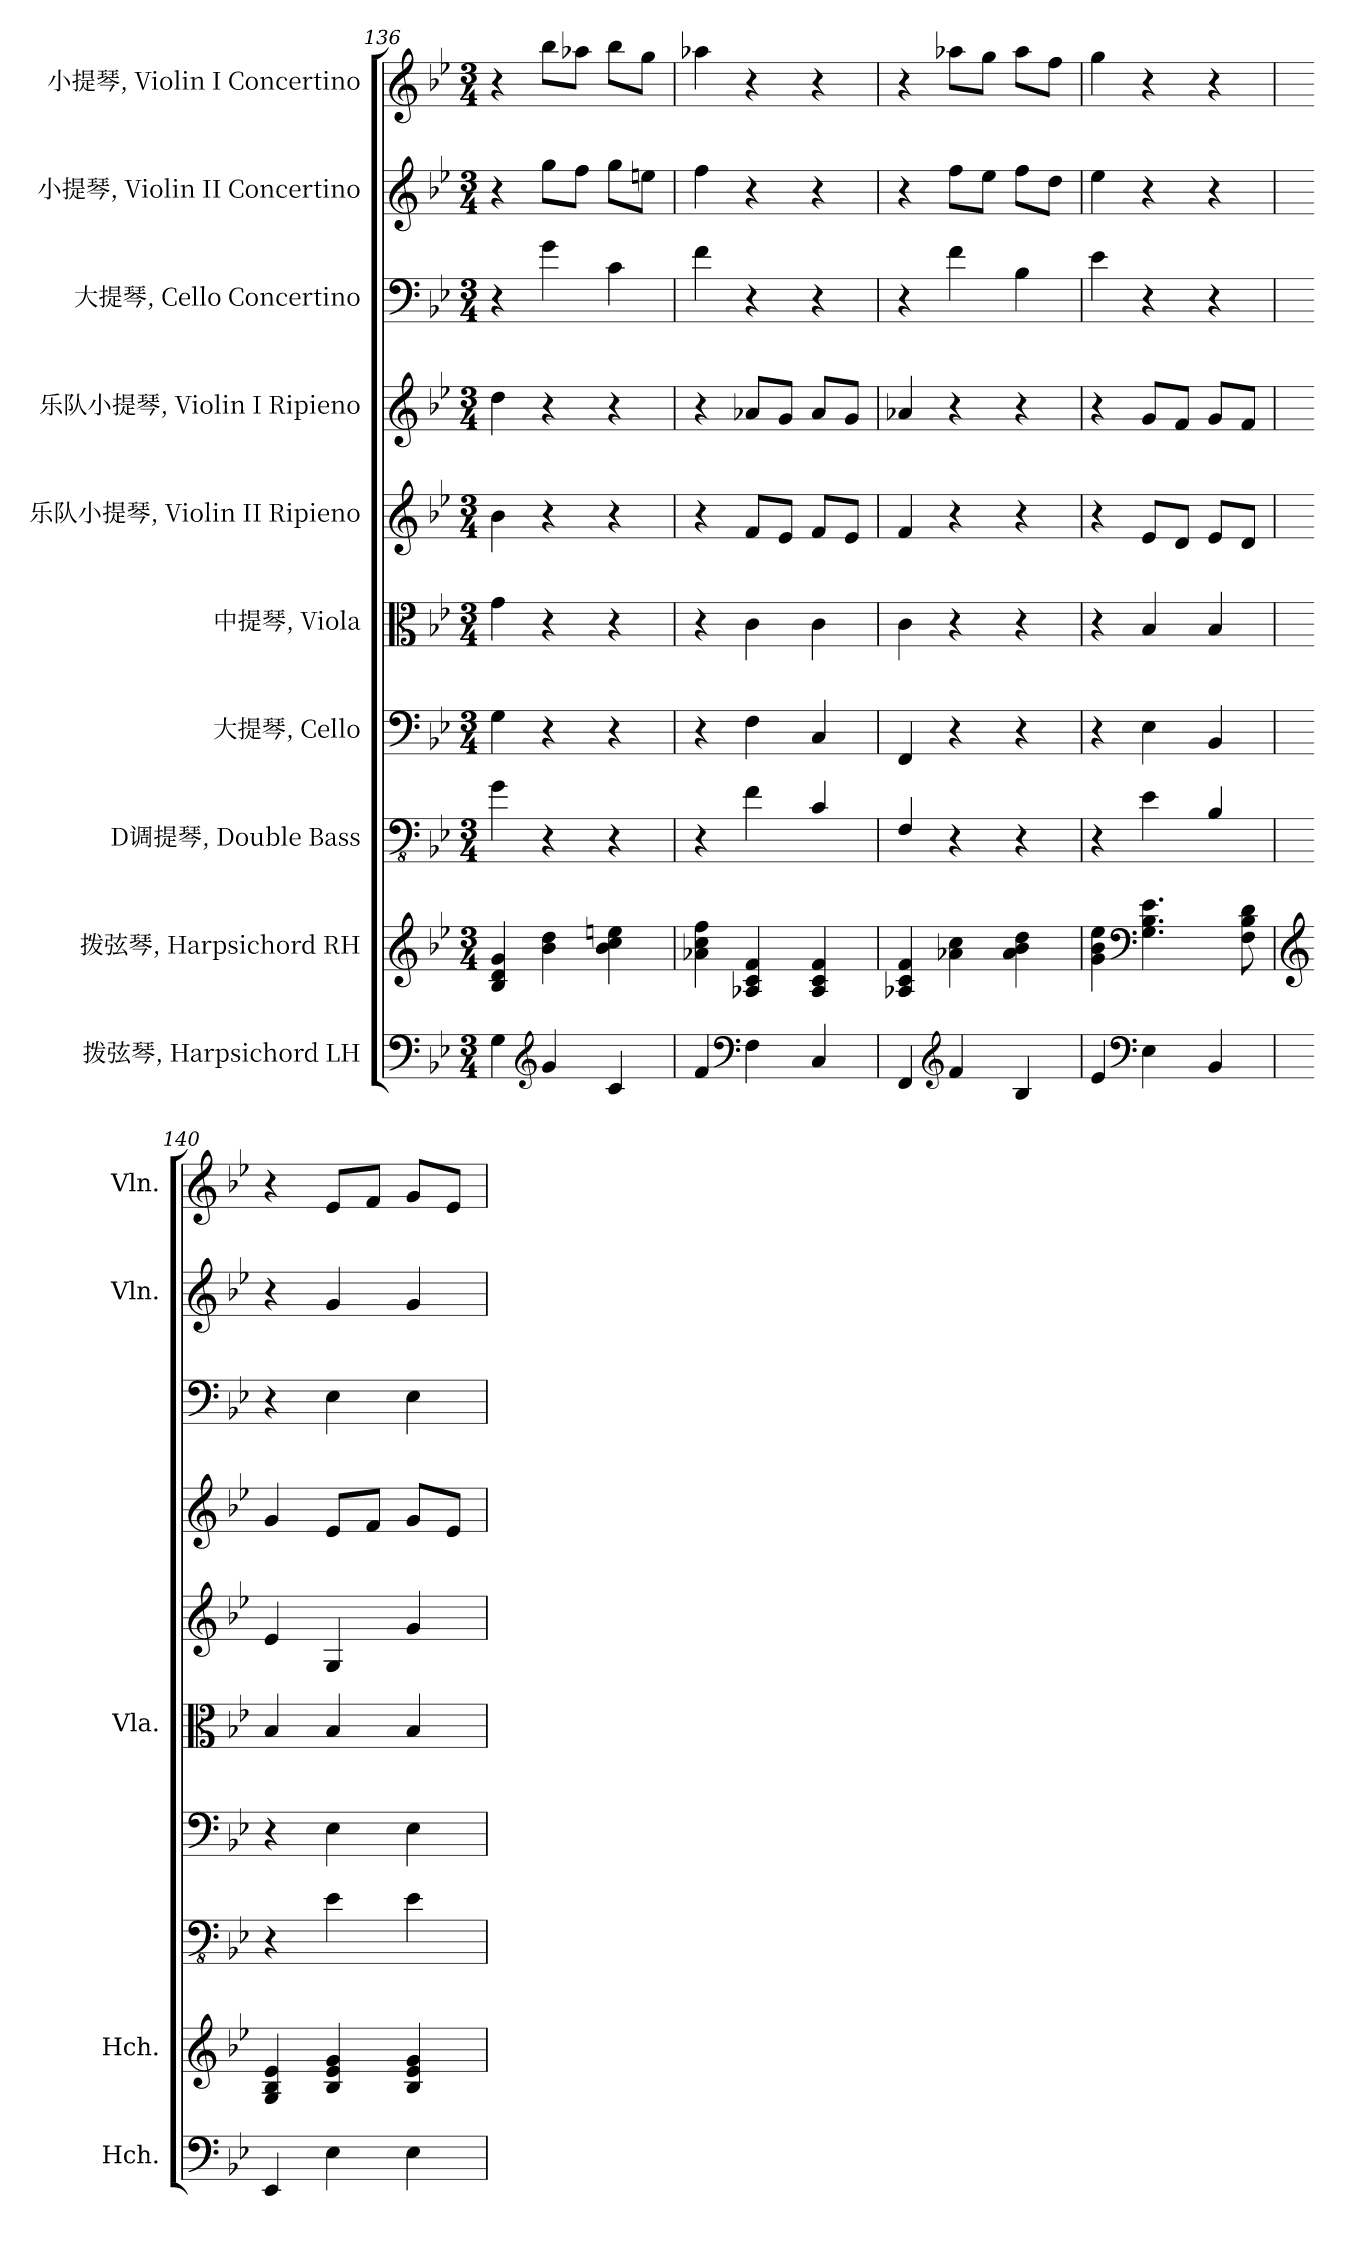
**kern	**kern	**kern	**kern	**kern	**kern	**kern	**kern	**kern	**kern
*part10	*part9	*part8	*part7	*part6	*part5	*part4	*part3	*part2	*part1
*staff10	*staff9	*staff8	*staff7	*staff6	*staff5	*staff4	*staff3	*staff2	*staff1
*I"拨弦琴, Harpsichord LH	*I"拨弦琴, Harpsichord RH	*I"D调提琴, Double Bass	*I"大提琴, Cello	*I"中提琴, Viola	*I"乐队小提琴, Violin II Ripieno	*I"乐队小提琴, Violin I Ripieno	*I"大提琴, Cello Concertino	*I"小提琴, Violin II Concertino	*I"小提琴, Violin I Concertino
*I'Hch.	*I'Hch.	*	*	*I'Vla.	*	*	*	*I'Vln.	*I'Vln.
*clefF4	*clefG2	*clefFv4	*clefF4	*clefC3	*clefG2	*clefG2	*clefF4	*clefG2	*clefG2
*	*	*ITrd7c12	*	*	*	*	*	*	*
*k[b-e-]	*k[b-e-]	*k[b-e-]	*k[b-e-]	*k[b-e-]	*k[b-e-]	*k[b-e-]	*k[b-e-]	*k[b-e-]	*k[b-e-]
*M3/4	*M3/4	*M3/4	*M3/4	*M3/4	*M3/4	*M3/4	*M3/4	*M3/4	*M3/4
=136	=136	=136	=136	=136	=136	=136	=136	=136	=136
4G\	4B-/ 4d/ 4g/	4GG\	4G\	4g\	4b-\	4dd\	4r	4r	4r
*clefG2	*	*	*	*	*	*	*	*	*
4g/	4b-\ 4dd\	4r	4r	4r	4r	4r	4g\	8gg\L	8bb-\L
.	.	.	.	.	.	.	.	8ff\J	8aa-X\J
4c/	4b-\ 4cc\ 4een\	4r	4r	4r	4r	4r	4c\	8gg\L	8bb-\L
.	.	.	.	.	.	.	.	8een\J	8gg\J
=137	=137	=137	=137	=137	=137	=137	=137	=137	=137
4f/	4a-X\ 4cc\ 4ff\	4r	4r	4r	4r	4r	4f\	4ff\	4aa-X\
*clefF4	*	*	*	*	*	*	*	*	*
4F\	4A-X/ 4c/ 4f/	4FF\	4F\	4c\	8f/L	8a-X/L	4r	4r	4r
.	.	.	.	.	8e-/J	8g/J	.	.	.
4C/	4A-/ 4c/ 4f/	4CC/	4C/	4c\	8f/L	8a-/L	4r	4r	4r
.	.	.	.	.	8e-/J	8g/J	.	.	.
=138	=138	=138	=138	=138	=138	=138	=138	=138	=138
4FF/	4A-X/ 4c/ 4f/	4FFF/	4FF/	4c\	4f/	4a-X/	4r	4r	4r
*clefG2	*	*	*	*	*	*	*	*	*
4f/	4a-X\ 4cc\	4r	4r	4r	4r	4r	4f\	8ff\L	8aa-X\L
.	.	.	.	.	.	.	.	8ee-\J	8gg\J
4B-/	4a-\ 4b-\ 4dd\	4r	4r	4r	4r	4r	4B-\	8ff\L	8aa-\L
.	.	.	.	.	.	.	.	8dd\J	8ff\J
=139	=139	=139	=139	=139	=139	=139	=139	=139	=139
4e-/	4g\ 4b-\ 4ee-\	4r	4r	4r	4r	4r	4e-\	4ee-\	4gg\
*clefF4	*clefF4	*	*	*	*	*	*	*	*
4E-\	4.G\ 4.B-\ 4.e-\	4EE-\	4E-\	4B-/	8e-/L	8g/L	4r	4r	4r
.	.	.	.	.	8d/J	8f/J	.	.	.
4BB-/	.	4BBB-/	4BB-/	4B-/	8e-/L	8g/L	4r	4r	4r
.	8F\ 8B-\ 8d\	.	.	.	8d/J	8f/J	.	.	.
!!LO:PB:g=z
=140	=140	=140	=140	=140	=140	=140	=140	=140	=140
*	*clefG2	*	*	*	*	*	*	*	*
4EE-/	4G/ 4B-/ 4e-/	4r	4r	4B-/	4e-/	4g/	4r	4r	4r
4E-\	4B-/ 4e-/ 4g/	4EE-\	4E-\	4B-/	4G/	8e-/L	4E-\	4g/	8e-/L
.	.	.	.	.	.	8f/J	.	.	8f/J
4E-\	4B-/ 4e-/ 4g/	4EE-\	4E-\	4B-/	4g/	8g/L	4E-\	4g/	8g/L
.	.	.	.	.	.	8e-/J	.	.	8e-/J
=	=	=	=	=	=	=	=	=	=
*-	*-	*-	*-	*-	*-	*-	*-	*-	*-
